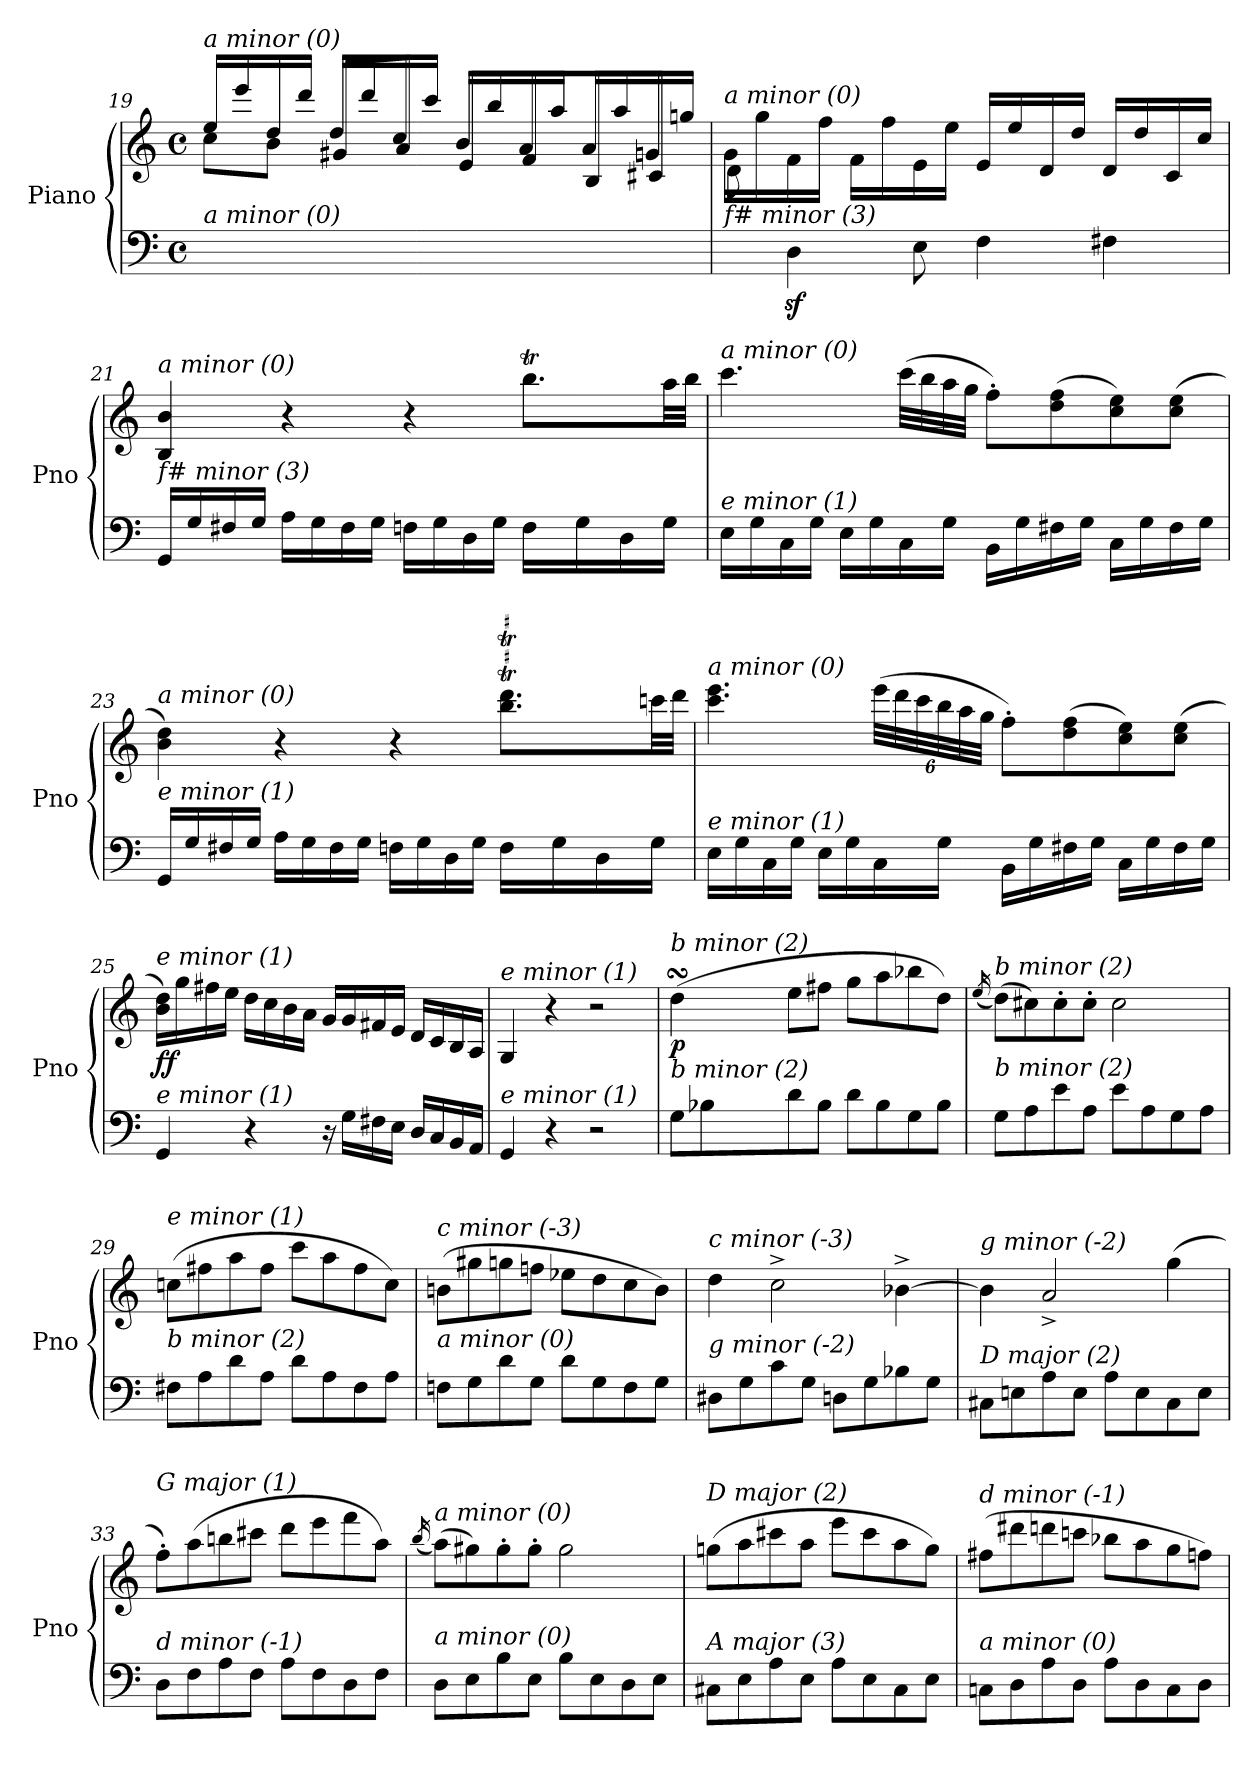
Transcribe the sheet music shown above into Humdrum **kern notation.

**kern	**kern	**dynam
*part1	*part1	*part1
*staff2	*staff1	*staff1/2
*I"Piano	*	*
*I'Pno	*	*
!!LO:PB:g=z
*clefF4	*clefG2	*
*k[]	*k[]	*
*M4/4	*M4/4	*
*met(c)	*met(c)	*
=19	=19	=19
*	*^	*
!	!LO:TX:i:t=a minor (0)	!	!
!LO:TX:i:t=a minor (0)	!	!	!
1ryy	16ee/LL	8cc\L	.
.	16eee/	.	.
.	16dd/	8b\J	.
.	16ddd/JJ	.	.
.	16dd/LL	8g#X/L	.
.	16ddd/	.	.
.	16cc/	8a/J	.
.	16ccc/JJ	.	.
.	16b/LL	8e/L	.
.	16bb/	.	.
.	16a/	8f/	.
.	16aa/JJ	.	.
.	16a/LL	8B/	.
.	16aa/	.	.
.	16gn/	8c#X/J	.
.	16ggn/JJ	.	.
=20	=20	=20	=20
!	!LO:TX:i:t=a minor (0)	!	!
!LO:TX:i:t=f# minor (3)	!	!	!
8ryy	16g\LL	8d\	.
.	16gg\	.	.
4Dz<\	16f\	2..ryy	.
.	16ff\JJ	.	.
.	16f\LL	.	.
.	16ff\	.	.
8E\	16e\	.	.
.	16ee\JJ	.	.
4F\	16e/LL	.	.
.	16ee/	.	.
.	16d/	.	.
.	16dd/JJ	.	.
4F#X\	16d/LL	.	.
.	16dd/	.	.
.	16c/	.	.
.	16cc/JJ	.	.
!!LO:LB:g=z	!!
=21	=21	=21	=21
*^	*	*	*
!	!	!LO:TX:i:t=a minor (0)	!	!
!LO:TX:i:t=f# minor (3)	!	!	!	!
2.ryy	16GG/LL	4B/ 4b/	2.ryy	.
.	16G/	.	.	.
.	16F#X/	.	.	.
.	16G/JJ	.	.	.
.	16A\LL	4r	.	.
.	16G\	.	.	.
.	16F#\	.	.	.
.	16G\JJ	.	.	.
.	16Fn\LL	4r	.	.
.	16G\	.	.	.
.	16D\	.	.	.
.	16G\JJ	.	.	.
8.ryy	16F\LL	8.bbt\L	32cccyy	.
.	.	.	32bbyy	.
.	16G\	.	32cccyy	.
.	.	.	32bbyy	.
.	16D\	.	32cccyy	.
.	.	.	32bbyy	.
16ryy	16G\JJ	32aa\LL	16ryy	.
.	.	32bb\JJJ	.	.
*v	*v	*	*	*
*	*v	*v	*
=22	=22	=22
!	!LO:TX:i:t=a minor (0)	!
!LO:TX:i:t=e minor (1)	!	!
16E\LL	4.ccc\	.
16G\	.	.
16C\	.	.
16G\JJ	.	.
16E\LL	.	.
16G\	.	.
16C\	(32ccc\LLL	.
.	32bb\	.
16G\JJ	32aa\	.
.	32gg\JJJ	.
16BB\LL	8ff'\L)	.
16G\	.	.
16F#X\	(8dd\ 8ff\	.
16G\JJ	.	.
16C\LL	8cc\ 8ee\)	.
16G\	.	.
16F#\	(8cc\ 8ee\J	.
16G\JJ	.	.
!!LO:LB:g=z
=23	=23	=23
*^	*^	*
!	!	!LO:TX:i:t=a minor (0)	!	!
!LO:TX:i:t=e minor (1)	!	!	!	!
2.ryy	16GG/LL	4b\ 4dd\)	2.ryy	.
.	16G/	.	.	.
.	16F#X/	.	.	.
.	16G/JJ	.	.	.
.	16A\LL	4r	.	.
.	16G\	.	.	.
.	16F#\	.	.	.
.	16G\JJ	.	.	.
.	16Fn\LL	4r	.	.
.	16G\	.	.	.
.	16D\	.	.	.
.	16G\JJ	.	.	.
8.ryy	16F\LL	8.bb\T 8.ddd\TL	32eeeyy	.
.	.	.	32dddyy	.
.	16G\	.	32eeeyy	.
.	.	.	32dddyy	.
.	16D\	.	32eeeyy	.
.	.	.	32dddyy	.
16ryy	16G\JJ	32ccc\LL	16ryy	.
.	.	32ddd\JJJ	.	.
*v	*v	*	*	*
*	*v	*v	*
=24	=24	=24
!	!LO:TX:i:t=a minor (0)	!
!LO:TX:i:t=e minor (1)	!	!
16E\LL	4.ccc\ 4.eee\	.
16G\	.	.
16C\	.	.
16G\JJ	.	.
16E\LL	.	.
16G\	.	.
*	*Xbrackettup	*
16C\	(48eee\LLL	.
.	48ddd\	.
.	48ccc\	.
16G\JJ	48bb\	.
.	48aa\	.
.	48gg\JJJ	.
16BB\LL	8ff'\L)	.
16G\	.	.
16F#X\	(8dd\ 8ff\	.
16G\JJ	.	.
16C\LL	8cc\ 8ee\)	.
16G\	.	.
16F#\	(8cc\ 8ee\J	.
16G\JJ	.	.
!!LO:LB:g=z
=25	=25	=25
!	!LO:TX:i:t=e minor (1)	!
!LO:TX:i:t=e minor (1)	!	!
!	!	!LO:DY:b
4GG/	16b\ 16dd\LL)	ff
.	16gg\	.
.	16ff#X\	.
.	16ee\JJ	.
4r	16dd\LL	.
.	16cc\	.
.	16b\	.
.	16a\JJ	.
16r	16g/LL	.
16G\LL	16g/	.
16F#X\	16f#X/	.
16E\JJ	16e/JJ	.
16D/LL	16d/LL	.
16C/	16c/	.
16BB/	16B/	.
16AA/JJ	16A/JJ	.
=26	=26	=26
!	!LO:TX:i:t=e minor (1)	!
!LO:TX:i:t=e minor (1)	!	!
4GG/	4G/	.
4r	4r	.
2r	2r	.
=27	=27	=27
*^	*^	*
!	!	!LO:TX:i:t=b minor (2)	!	!
!LO:TX:i:t=b minor (2)	!	!	!	!
!	!	!	!	!LO:DY:b
4ryy	8G\L	(>4ddsSSS\	8ddyy	p
*	*	*	*Xtuplet	*
.	8B-X\	.	48.eeyy	.
.	.	.	48.ddyy	.
.	.	.	48.cc#Xyy	.
.	.	.	48.ddyy	.
2.ryy	8d\	8ee\L	2.ryy	.
.	8B-\J	8ff#X\J	.	.
.	8d\L	8gg\L	.	.
.	8B-\	8aa\	.	.
.	8G\	8bb-X\	.	.
.	8B-\J	8dd\J)	.	.
*v	*v	*	*	*
*	*v	*v	*
=28	=28	=28
.	(16qee/	.
!	!LO:TX:i:t=b minor (2)	!
!LO:TX:i:t=b minor (2)	!	!
8G\L	(8dd\L)	.
8A\	8cc#X\)	.
8e\	8cc#'\	.
8A\J	8cc#'\J	.
8e\L	2cc#\	.
8A\	.	.
8G\	.	.
8A\J	.	.
!!LO:LB:g=z
=29	=29	=29
!	!LO:TX:i:t=e minor (1)	!
!LO:TX:i:t=b minor (2)	!	!
8F#X\L	(8ccn\L	.
8A\	8ff#X\	.
8d\	8aa\	.
8A\J	8ff#\J	.
8d\L	8ccc\L	.
8A\	8aa\	.
8F#\	8ff#\	.
8A\J	8cc\J)	.
=30	=30	=30
!	!LO:TX:i:t=c minor (-3)	!
!LO:TX:i:t=a minor (0)	!	!
8Fn\L	(8bn\L	.
8G\	8gg#Xi\	.
8d\	8gg\	.
8G\J	8ffn\J	.
8d\L	8ee-Xj\L	.
8G\	8dd\	.
8F\	8cc\	.
8G\J	8b\J)	.
=31	=31	=31
!	!LO:TX:i:t=c minor (-3)	!
!LO:TX:i:t=g minor (-2)	!	!
8D#Xi\L	4dd\	.
8G\	.	.
8c\	2cc^\	.
8G\J	.	.
8D\L	.	.
8G\	.	.
8B-X\	[4b-X^\	.
8G\J	.	.
=32	=32	=32
!	!LO:TX:i:t=g minor (-2)	!
!LO:TX:i:t=D major (2)	!	!
8C#X\L	4b-\]	.
8En\	.	.
8A\	2a^/	.
8E\J	.	.
8A\L	.	.
8E\	.	.
8C#\	(4gg\	.
8E\J	.	.
!!LO:LB:g=z
=33	=33	=33
!	!LO:TX:i:t=G major (1)	!
!LO:TX:i:t=d minor (-1)	!	!
8D\L	8ff'\L)	.
8F\	(8aa\	.
8A\	8bbn\	.
8F\J	8ccc#X\J	.
8A\L	8ddd\L	.
8F\	8eee\	.
8D\	8fff\	.
8F\J	8aa\J)	.
=34	=34	=34
.	(16qbb/	.
!	!LO:TX:i:t=a minor (0)	!
!LO:TX:i:t=a minor (0)	!	!
8D\L	(8aa\L)	.
8E\	8gg#X\)	.
8B\	8gg#'\	.
8E\J	8gg#'\J	.
8B\L	2gg#\	.
8E\	.	.
8D\	.	.
8E\J	.	.
=35	=35	=35
!	!LO:TX:i:t=D major (2)	!
!LO:TX:i:t=A major (3)	!	!
8C#X\L	(8ggn\L	.
8E\	8aa\	.
8A\	8ccc#X\	.
8E\J	8aa\J	.
8A\L	8eee\L	.
8E\	8ccc#\	.
8C#\	8aa\	.
8E\J	8gg\J)	.
=36	=36	=36
!	!LO:TX:i:t=d minor (-1)	!
!LO:TX:i:t=a minor (0)	!	!
8Cn\L	(8ff#X\L	.
8D\	8ddd#Xi\	.
8A\	8ddd\	.
8D\J	8cccn\J	.
8A\L	8bb-X\L	.
8D\	8aa\	.
8C\	8gg\	.
8D\J	8ffn\J)	.
=	=	=
*-	*-	*-
